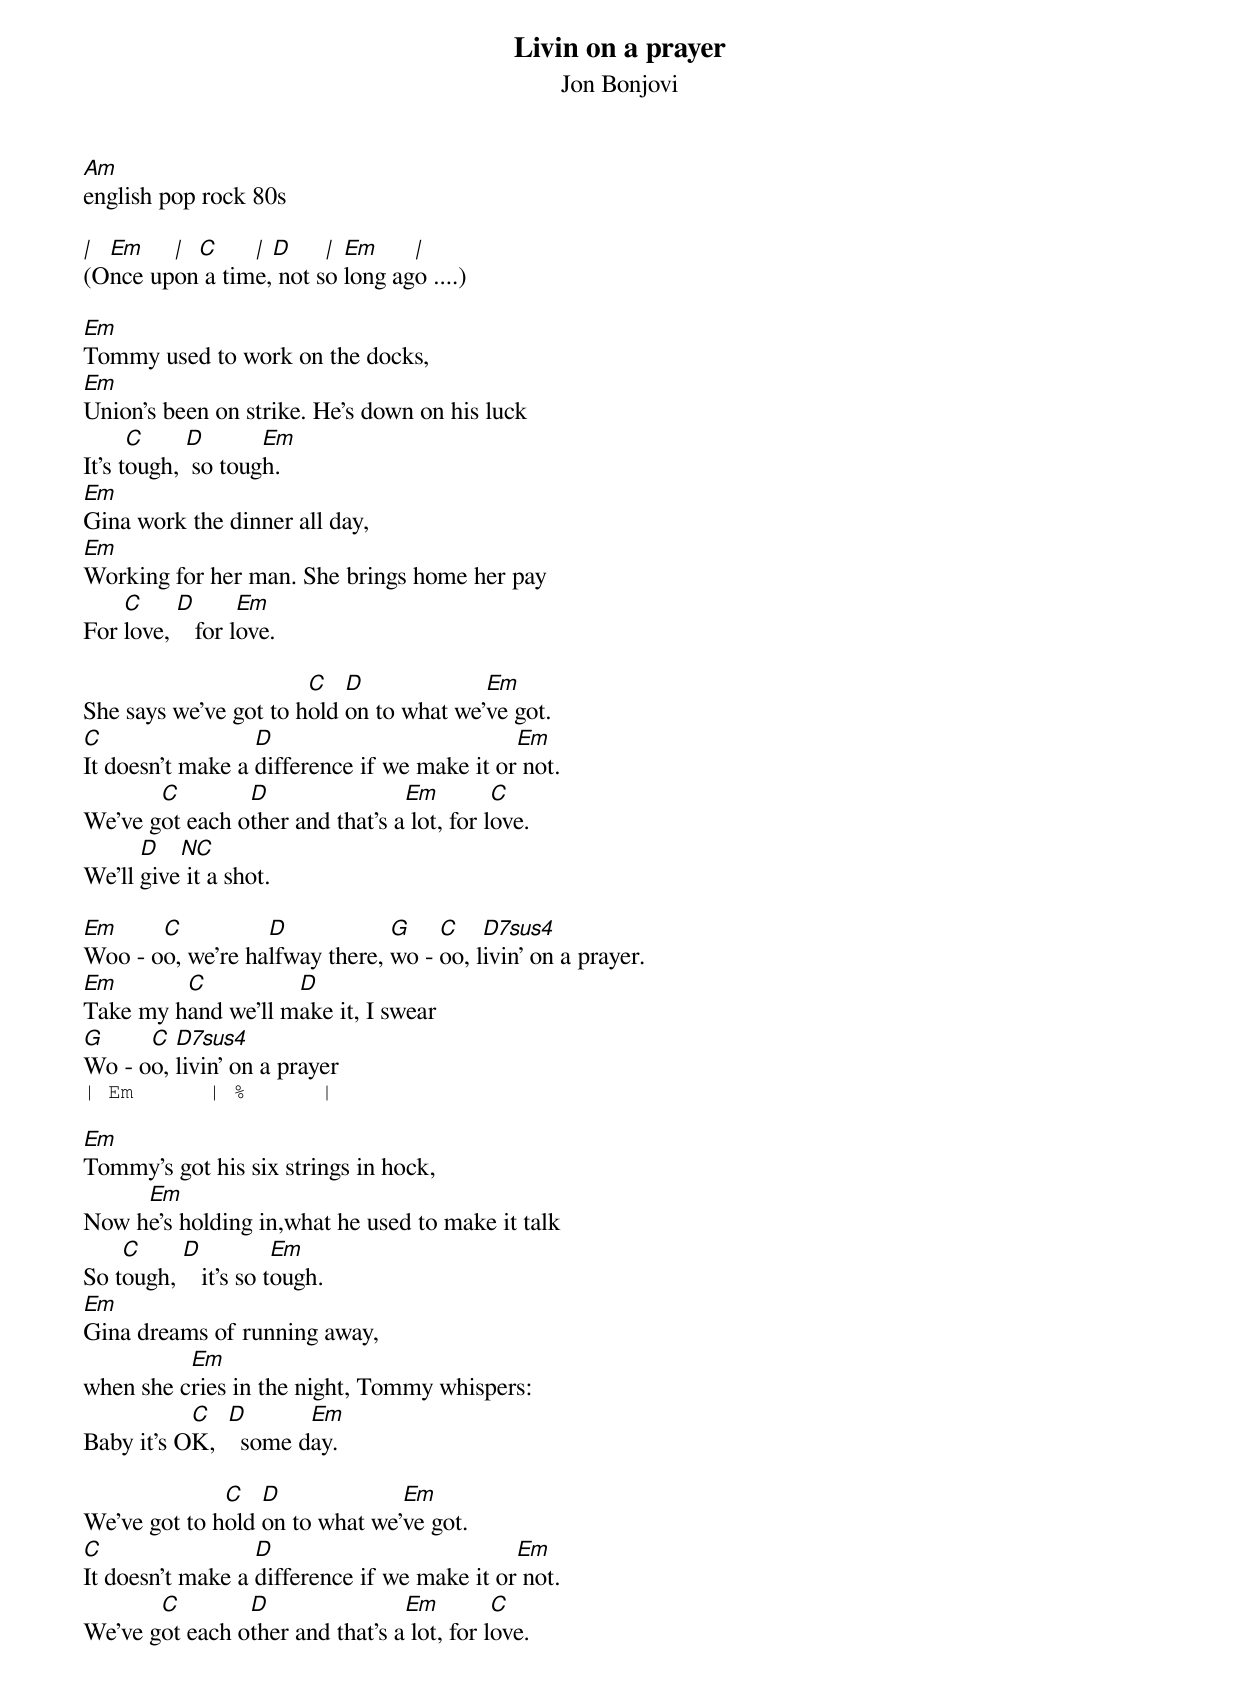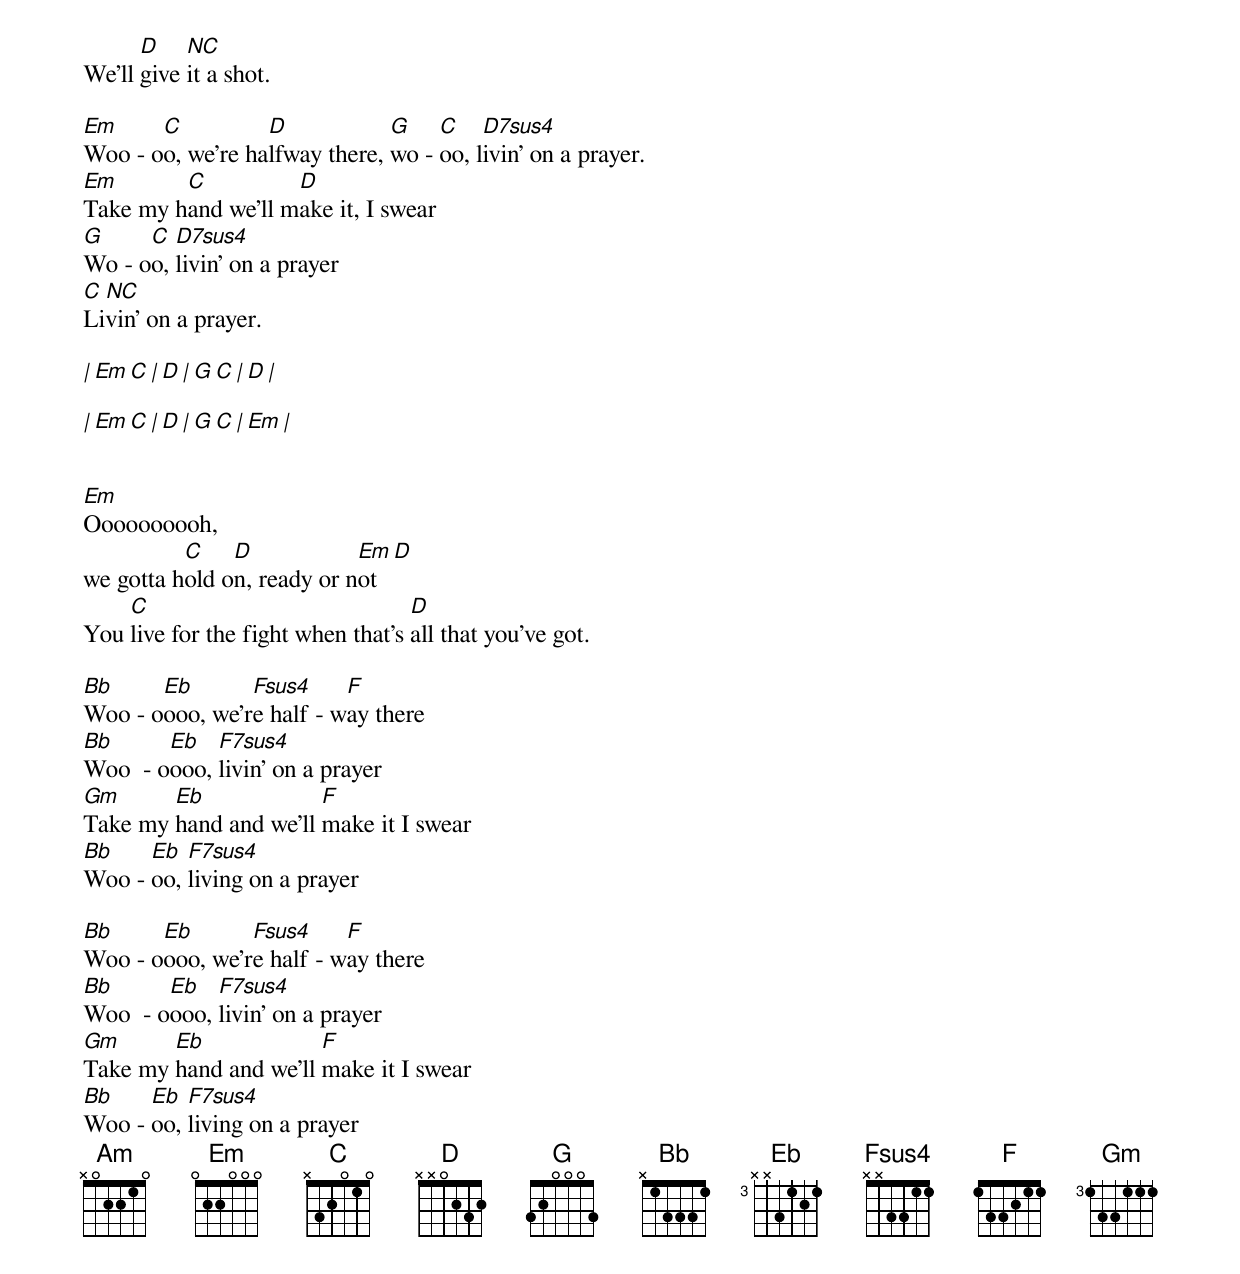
Livin on a prayer
Jon Bonjovi
Am
english pop rock 80s

| Em    | C     | D     | Em     |
(Once upon a time, not so long ago ....)

Em
Tommy used to work on the docks,
Em
Union's been on strike. He's down on his luck
      C     D       Em
It's tough,  so tough.
Em
Gina work the dinner all day,
Em
Working for her man. She brings home her pay
    C     D       Em
For love,    for love.

                       C   D             Em
She says we've got to hold on to what we've got.
C                 D                          Em
It doesn't make a difference if we make it or not.
       C        D                Em         C
We've got each other and that's a lot, for love.
      D   (NC)
We'll give it a shot.

Em     C          D            G    C    D7sus4
Woo - oo, we're halfway there, wo - oo, livin' on a prayer.
Em       C          D
Take my hand we'll make it, I swear
G     C  D7sus4
Wo - oo, livin' on a prayer
| Em      | %      |

Em
Tommy's got his six strings in hock,
     Em
Now he's holding in,what he used to make it talk
    C     D           Em
So tough,    it's so tough.
Em
Gina dreams of running away,
          Em
when she cries in the night, Tommy whispers:
           C   D       Em
Baby it's OK,    some day.

              C   D             Em
We’ve got to hold on to what we've got.
C                 D                          Em
It doesn't make a difference if we make it or not.
       C        D                Em         C
We've got each other and that's a lot, for love.
      D    (NC)
We'll give it a shot.

Em     C          D            G    C    D7sus4
Woo - oo, we're halfway there, wo - oo, livin' on a prayer.
Em       C          D
Take my hand we'll make it, I swear
G     C  D7sus4
Wo - oo, livin' on a prayer
C (NC)
Livin' on a prayer.

| Em  C    | D       | G  C    | D       |

| Em  C    | D       | G  C    | Em      |


Em
Oooooooooh,
          C    D            Em  D
we gotta hold on, ready or not
    C                              D
You live for the fight when that's all that you've got.

Bb     Eb       Fsus4     F
Woo - oooo, we're half - way there
Bb      Eb   F7sus4
Woo  - oooo, livin' on a prayer
Gm      Eb             F
Take my hand and we'll make it I swear
Bb    Eb  F7sus4
Woo - oo, living on a prayer

Bb     Eb       Fsus4     F
Woo - oooo, we're half - way there
Bb      Eb   F7sus4
Woo  - oooo, livin' on a prayer
Gm      Eb             F
Take my hand and we'll make it I swear
Bb    Eb  F7sus4
Woo - oo, living on a prayer
